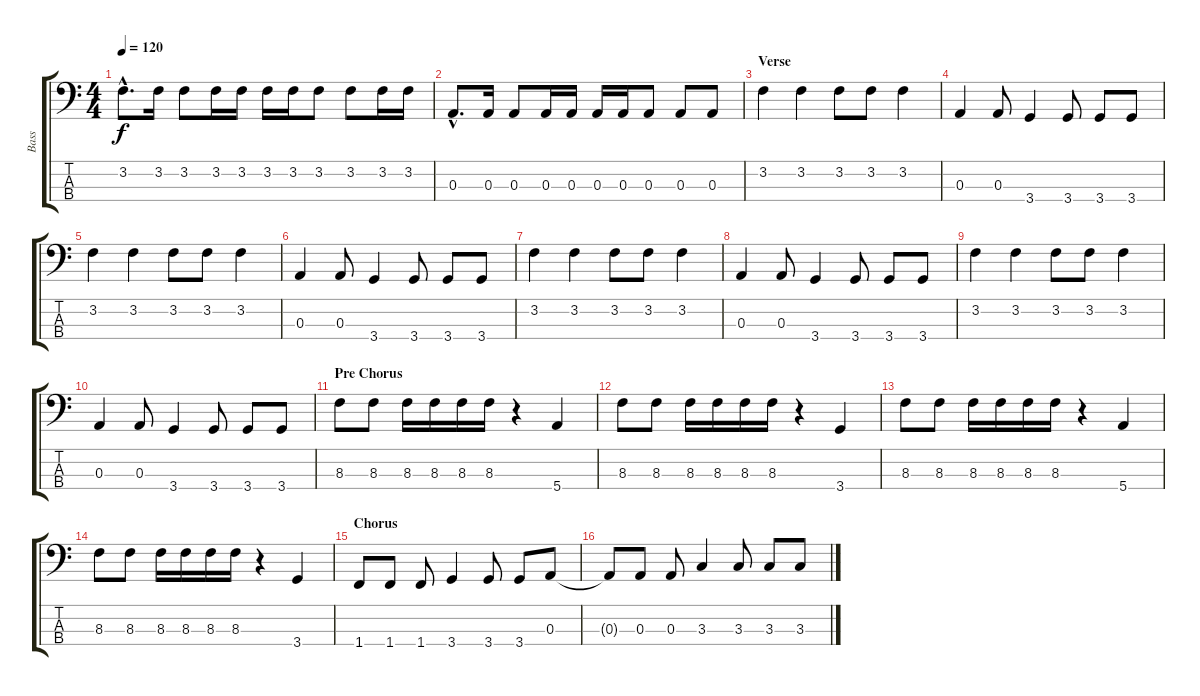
\track ("Bass" "Bass") {instrument electricbassfinger}
\staff {score tabs}
\tuning (G2 D2 A1 E1) {hide}
\ts (4 4)
\tempo 120
\clef f4
\ks c
3.2{hac}.8{d dy f} 3.2.16 3.2.8 3.2.16 3.2.16 3.2.16 3.2.16 3.2.8 3.2.8 3.2.16 3.2.16 |
0.3{hac}.8{d} 0.3.16 0.3.8 0.3.16 0.3.16 0.3.16 0.3.16 0.3.8 0.3.8 0.3.8 |
\section ("" "Verse")
3.2.4 3.2.4 3.2.8 3.2.8 3.2.4 |
0.3.4 0.3.8 3.4.4 3.4.8 3.4.8 3.4.8 |
3.2.4 3.2.4 3.2.8 3.2.8 3.2.4 |
0.3.4 0.3.8 3.4.4 3.4.8 3.4.8 3.4.8 |
3.2.4 3.2.4 3.2.8 3.2.8 3.2.4 |
0.3.4 0.3.8 3.4.4 3.4.8 3.4.8 3.4.8 |
3.2.4 3.2.4 3.2.8 3.2.8 3.2.4 |
0.3.4 0.3.8 3.4.4 3.4.8 3.4.8 3.4.8 |
\section ("" "Pre Chorus")
8.3.8 8.3.8 8.3.16 8.3.16 8.3.16 8.3.16 r.4 5.4.4 |
8.3.8 8.3.8 8.3.16 8.3.16 8.3.16 8.3.16 r.4 3.4.4 |
8.3.8 8.3.8 8.3.16 8.3.16 8.3.16 8.3.16 r.4 5.4.4 |
8.3.8 8.3.8 8.3.16 8.3.16 8.3.16 8.3.16 r.4 3.4.4 |
\section ("" "Chorus")
1.4.8 1.4.8 1.4.8 3.4.4 3.4.8 3.4.8 0.3.8 |
0.3{t}.8 0.3.8 0.3.8 3.3.4 3.3.8 3.3.8 3.3.8
